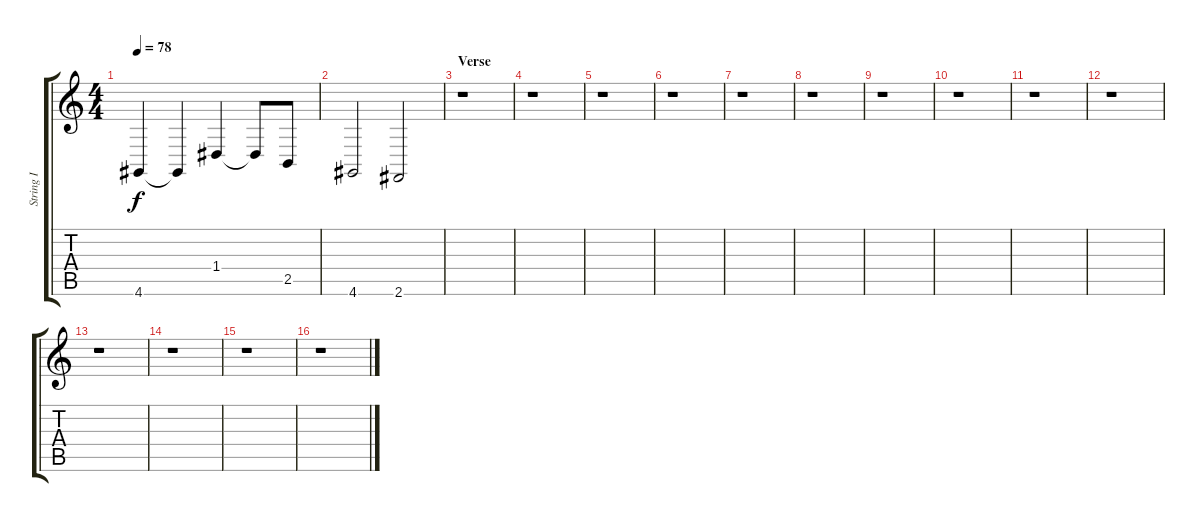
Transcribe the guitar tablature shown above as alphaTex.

\track ("String I" "String I") {instrument tremolostrings}
\staff {score tabs}
\tuning (E4 B3 G3 D3 A2 E2) {hide}
\ts (4 4)
\tempo 78
\clef g2
\ks c
4.6.4{dy f} 4.6{t}.4 1.4.4 1.4{t}.8 2.5.8 |
4.6.2 2.6.2 |
\section ("" "Verse")
r.1 |
r.1 |
r.1 |
r.1 |
r.1 |
r.1 |
r.1 |
r.1 |
r.1 |
r.1 |
r.1 |
r.1 |
r.1 |
r.1
